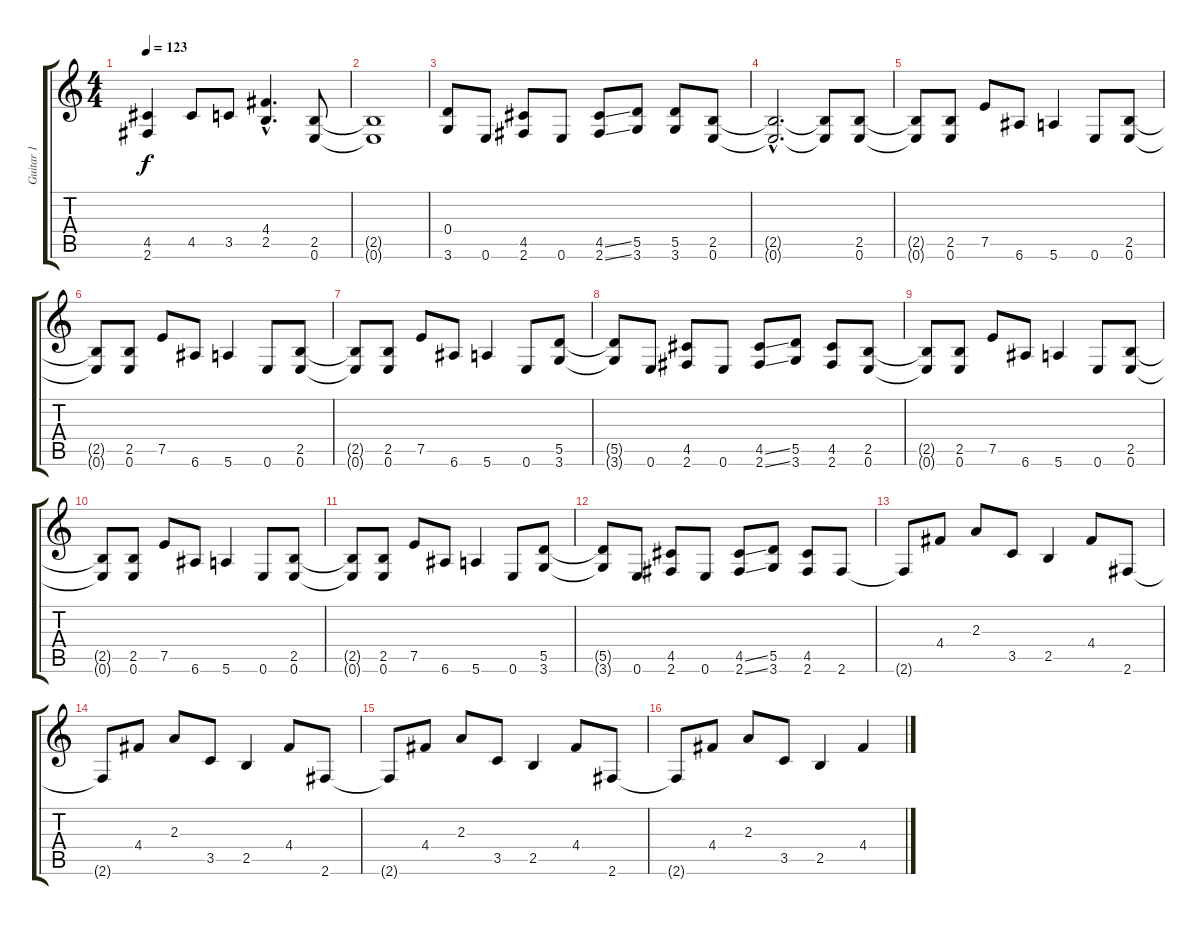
\track ("Guitar 1" "Guitar 1") {instrument electricguitarclean}
\staff {score tabs}
\tuning (E4 B3 G3 D3 A2 E2) {hide}
\ts (4 4)
\tempo 123
\clef g2
\ks c
(4.5 2.6).4{dy f} 4.5.8 3.5.8 (4.4{hac} 2.5{hac}).4{d} (2.5 0.6).8 |
(2.5{t} 0.6{t}).1 |
(0.4 3.6).8 0.6.8 (4.5 2.6).8 0.6.8 (4.5{ss} 2.6{ss}).8 (5.5 3.6).8 (5.5 3.6).8 (2.5 0.6).8 |
(2.5{hac t} 0.6{hac t}).2{d} (2.5{t} 0.6{t}).8 (2.5 0.6).8 |
(2.5{t} 0.6{t}).8 (2.5 0.6).8 7.5.8 6.6.8 5.6.4 0.6.8 (2.5 0.6).8 |
(2.5{t} 0.6{t}).8 (2.5 0.6).8 7.5.8 6.6.8 5.6.4 0.6.8 (2.5 0.6).8 |
(2.5{t} 0.6{t}).8 (2.5 0.6).8 7.5.8 6.6.8 5.6.4 0.6.8 (5.5 3.6).8 |
(5.5{t} 3.6{t}).8 0.6.8 (4.5 2.6).8 0.6.8 (4.5{ss} 2.6{ss}).8 (5.5 3.6).8 (4.5 2.6).8 (2.5 0.6).8 |
(2.5{t} 0.6{t}).8 (2.5 0.6).8 7.5.8 6.6.8 5.6.4 0.6.8 (2.5 0.6).8 |
(2.5{t} 0.6{t}).8 (2.5 0.6).8 7.5.8 6.6.8 5.6.4 0.6.8 (2.5 0.6).8 |
(2.5{t} 0.6{t}).8 (2.5 0.6).8 7.5.8 6.6.8 5.6.4 0.6.8 (5.5 3.6).8 |
(5.5{t} 3.6{t}).8 0.6.8 (4.5 2.6).8 0.6.8 (4.5{ss} 2.6{ss}).8 (5.5 3.6).8 (4.5 2.6).8 2.6.8 |
2.6{t}.8 4.4.8 2.3.8 3.5.8 2.5.4 4.4.8 2.6.8 |
2.6{t}.8 4.4.8 2.3.8 3.5.8 2.5.4 4.4.8 2.6.8 |
2.6{t}.8 4.4.8 2.3.8 3.5.8 2.5.4 4.4.8 2.6.8 |
2.6{t}.8 4.4.8 2.3.8 3.5.8 2.5.4 4.4.4
